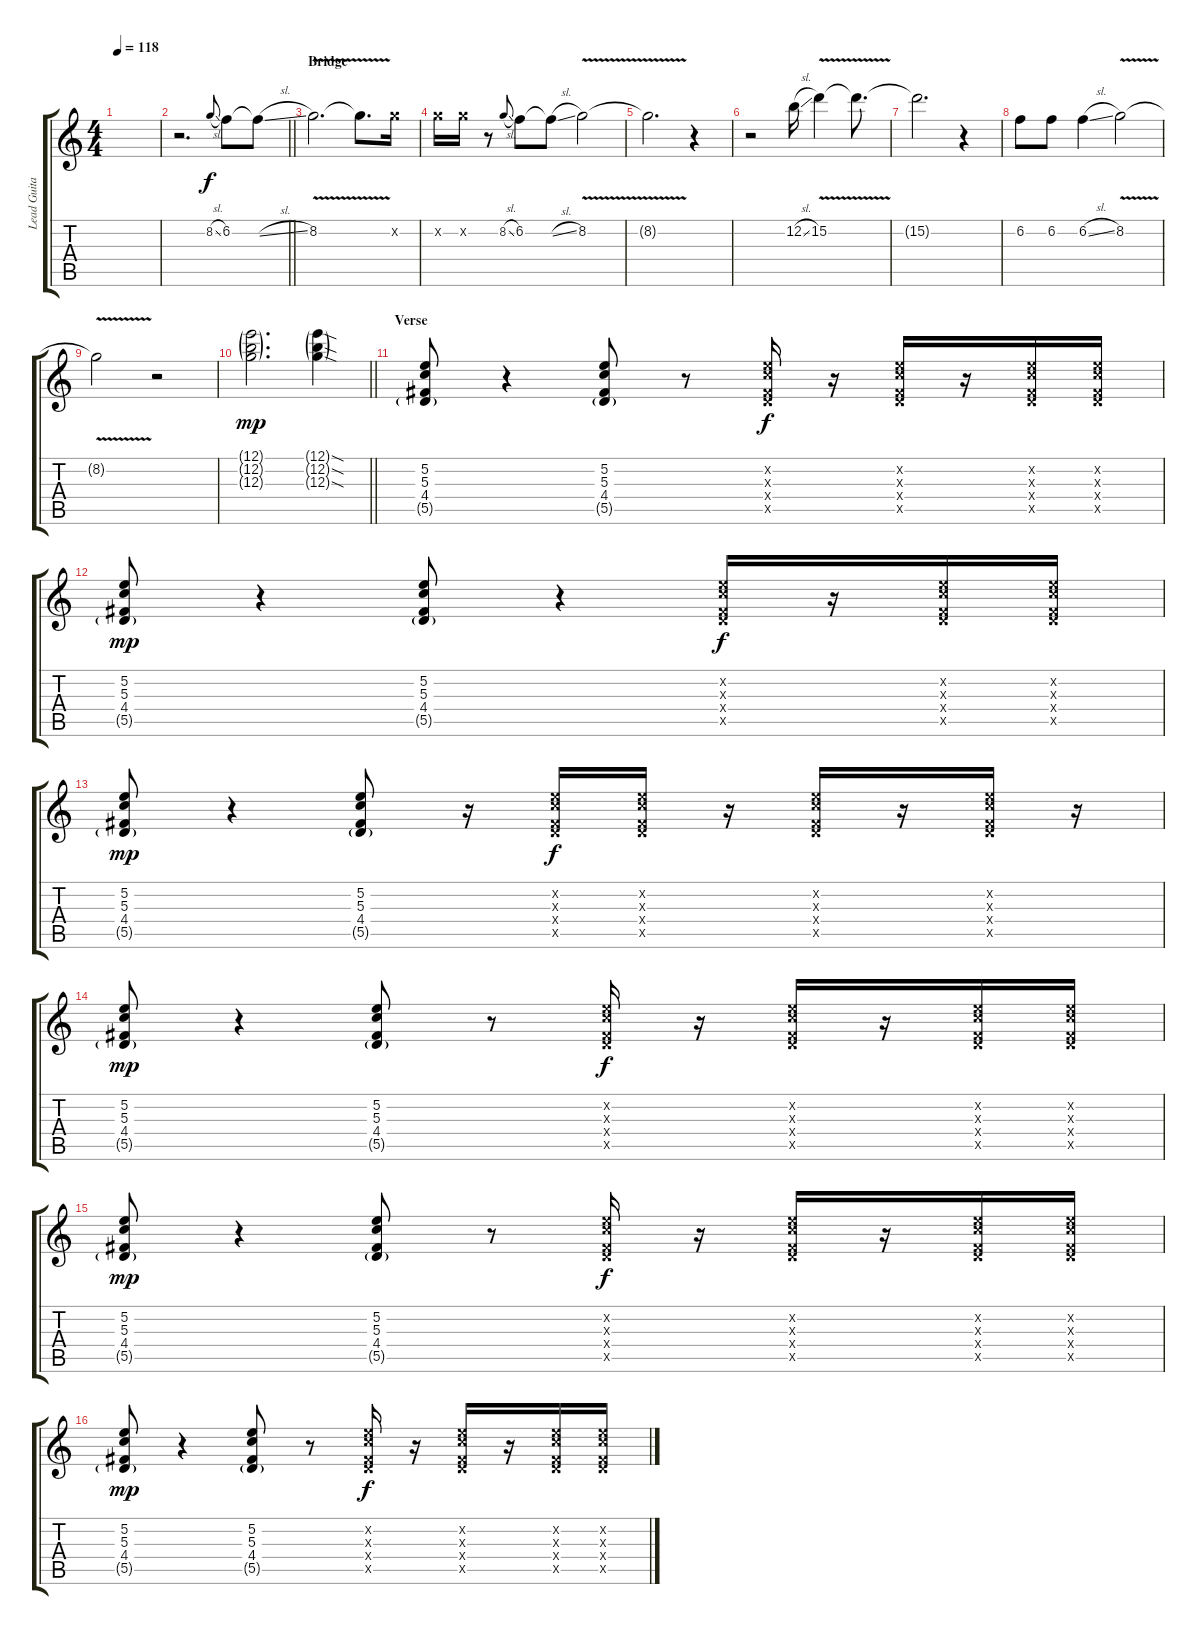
\track ("Lead Guitar 1 " "Lead Guita") {instrument overdrivenguitar}
\staff {score tabs}
\tuning (E4 B3 G3 D3 A2 E2) {hide}
\ts (4 4)
\tempo 118
\clef g2
\ks c
|
\barLineRight lightlight
r.2{d} 8.2{sl}.8{gr onbeat} 6.2.8 6.2{sl t}.8 |
\section ("" "Bridge")
8.2{v}.2{d} 8.2{t}.8{d} 8.2{x}.16 |
8.2{x}.16 8.2{x}.16 r.8 8.2{sl}.8{gr onbeat} 6.2.8 6.2{sl t}.8 8.2{v}.2 |
8.2{t}.2{d} r.4 |
r.2 12.2{sl}.16 15.2{v}.4 15.2{t}.8{d} |
15.2{t}.2{d} r.4 |
6.2.8 6.2.8 6.2{sl}.4 8.2{v}.2 |
8.2{t}.2 r.2 |
\barLineRight lightlight
(12.1{g} 12.2{g} 12.3{g}).2{d dy mp} (12.1{sod g} 12.2{sod g} 12.3{sod g}).4 |
\section ("" "Verse")
(5.2 5.3 4.4 5.5{g}).8 r.4 (5.2 5.3 4.4 5.5{g}).8 r.8 (5.2{x} 5.3{x} 4.4{x} 5.5{x}).16{dy f} r.16 (5.2{x} 5.3{x} 4.4{x} 5.5{x}).16 r.16 (5.2{x} 5.3{x} 4.4{x} 5.5{x}).16 (5.2{x} 5.3{x} 4.4{x} 5.5{x}).16 |
(5.2 5.3 4.4 5.5{g}).8{dy mp} r.4 (5.2 5.3 4.4 5.5{g}).8 r.4 (5.2{x} 5.3{x} 4.4{x} 5.5{x}).16{dy f} r.16 (5.2{x} 5.3{x} 4.4{x} 5.5{x}).16 (5.2{x} 5.3{x} 4.4{x} 5.5{x}).16 |
(5.2 5.3 4.4 5.5{g}).8{dy mp} r.4 (5.2 5.3 4.4 5.5{g}).8 r.16 (5.2{x} 5.3{x} 4.4{x} 5.5{x}).16{dy f} (5.2{x} 5.3{x} 4.4{x} 5.5{x}).16 r.16 (5.2{x} 5.3{x} 4.4{x} 5.5{x}).16 r.16 (5.2{x} 5.3{x} 4.4{x} 5.5{x}).16 r.16 |
(5.2 5.3 4.4 5.5{g}).8{dy mp} r.4 (5.2 5.3 4.4 5.5{g}).8 r.8 (5.2{x} 5.3{x} 4.4{x} 5.5{x}).16{dy f} r.16 (5.2{x} 5.3{x} 4.4{x} 5.5{x}).16 r.16 (5.2{x} 5.3{x} 4.4{x} 5.5{x}).16 (5.2{x} 5.3{x} 4.4{x} 5.5{x}).16 |
(5.2 5.3 4.4 5.5{g}).8{dy mp} r.4 (5.2 5.3 4.4 5.5{g}).8 r.8 (5.2{x} 5.3{x} 4.4{x} 5.5{x}).16{dy f} r.16 (5.2{x} 5.3{x} 4.4{x} 5.5{x}).16 r.16 (5.2{x} 5.3{x} 4.4{x} 5.5{x}).16 (5.2{x} 5.3{x} 4.4{x} 5.5{x}).16 |
(5.2 5.3 4.4 5.5{g}).8{dy mp} r.4 (5.2 5.3 4.4 5.5{g}).8 r.8 (5.2{x} 5.3{x} 4.4{x} 5.5{x}).16{dy f} r.16 (5.2{x} 5.3{x} 4.4{x} 5.5{x}).16 r.16 (5.2{x} 5.3{x} 4.4{x} 5.5{x}).16 (5.2{x} 5.3{x} 4.4{x} 5.5{x}).16
